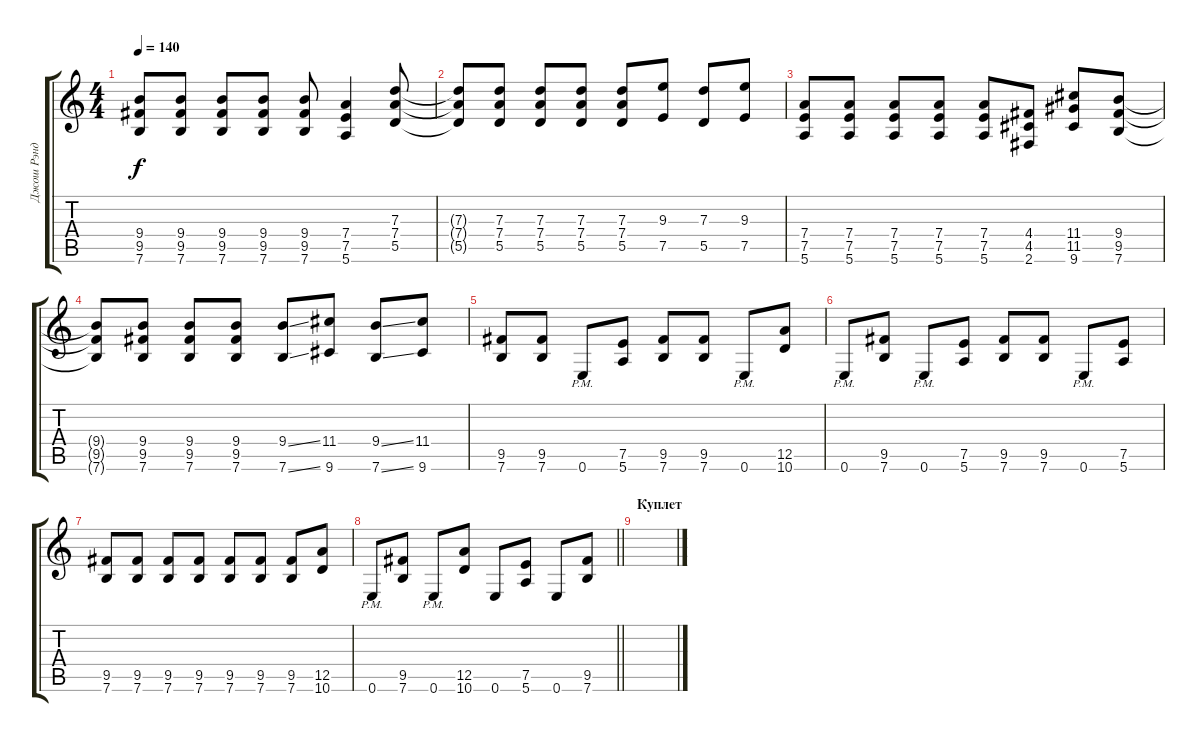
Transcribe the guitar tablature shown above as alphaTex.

\track ("Джош Рэнд (дисторшн)" "Джош Рэнд ") {instrument distortionguitar}
\staff {score tabs}
\tuning (E4 B3 G3 D3 A2 E2) {hide}
\ts (4 4)
\tempo 140
\clef g2
\ks c
(9.4 9.5 7.6).8{dy f} (9.4 9.5 7.6).8 (9.4 9.5 7.6).8 (9.4 9.5 7.6).8 (9.4 9.5 7.6).8 (7.4 7.5 5.6).4 (7.3 7.4 5.5).8 |
(7.3{t} 7.4{t} 5.5{t}).8 (7.3 7.4 5.5).8 (7.3 7.4 5.5).8 (7.3 7.4 5.5).8 (7.3 7.4 5.5).8 (9.3 7.5).8 (7.3 5.5).8 (9.3 7.5).8 |
(7.4 7.5 5.6).8 (7.4 7.5 5.6).8 (7.4 7.5 5.6).8 (7.4 7.5 5.6).8 (7.4 7.5 5.6).8 (4.4 4.5 2.6).8 (11.4 11.5 9.6).8 (9.4 9.5 7.6).8 |
(9.4{t} 9.5{t} 7.6{t}).8 (9.4 9.5 7.6).8 (9.4 9.5 7.6).8 (9.4 9.5 7.6).8 (9.4{ss} 7.6{ss}).8 (11.4 9.6).8 (9.4{ss} 7.6{ss}).8 (11.4 9.6).8 |
(9.5 7.6).8 (9.5 7.6).8 0.6{pm}.8 (7.5 5.6).8 (9.5 7.6).8 (9.5 7.6).8 0.6{pm}.8 (12.5 10.6).8 |
0.6{pm}.8 (9.5 7.6).8 0.6{pm}.8 (7.5 5.6).8 (9.5 7.6).8 (9.5 7.6).8 0.6{pm}.8 (7.5 5.6).8 |
(9.5 7.6).8 (9.5 7.6).8 (9.5 7.6).8 (9.5 7.6).8 (9.5 7.6).8 (9.5 7.6).8 (9.5 7.6).8 (12.5 10.6).8 |
\barLineRight lightlight
0.6{pm}.8 (9.5 7.6).8 0.6{pm}.8 (12.5 10.6).8 0.6.8 (7.5 5.6).8 0.6.8 (9.5 7.6).8 |
\section ("" "Куплет")
